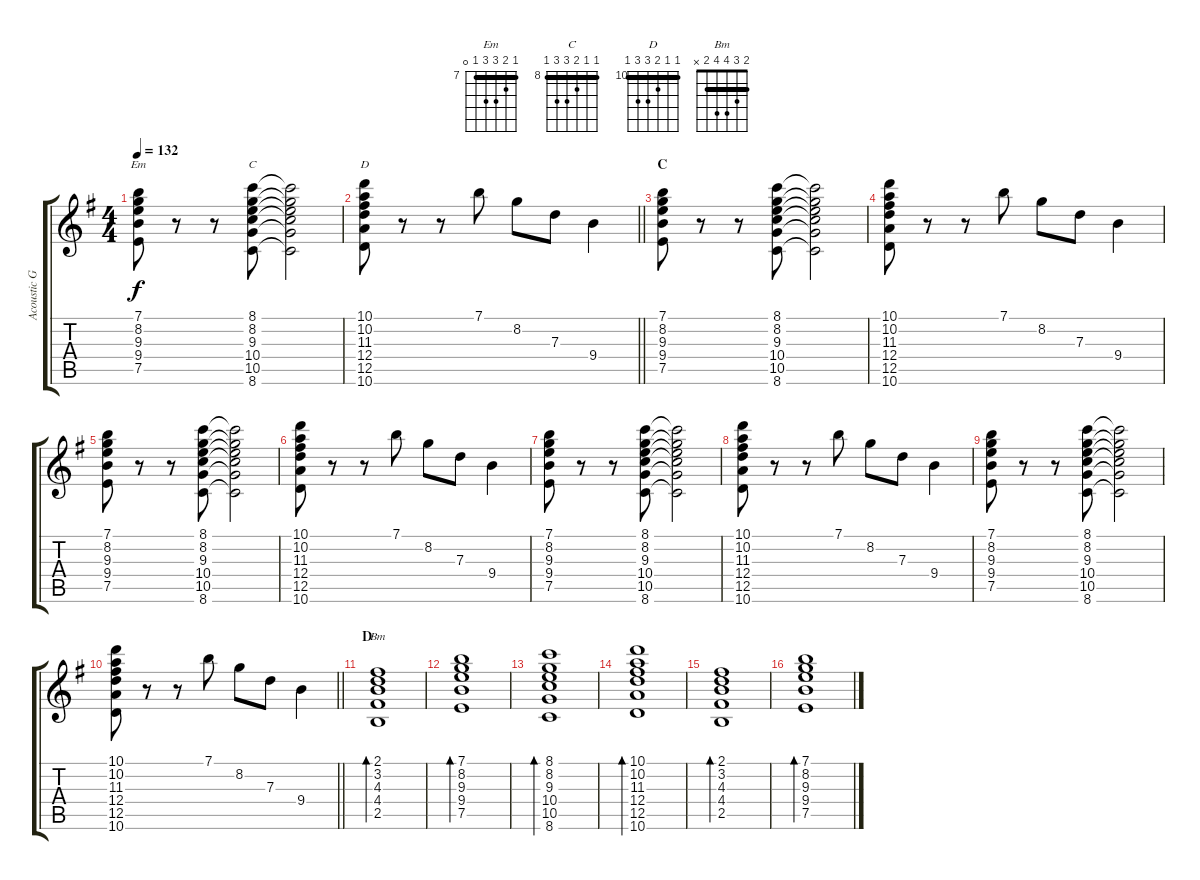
\track ("Acoustic Guitar 1" "Acoustic G") {instrument acousticguitarsteel}
\staff {score tabs}
\tuning (E4 B3 G3 D3 A2 E2) {hide}
\chord ("Em" 7 8 9 9 7 0) {firstfret 7 barre 7}
\chord ("C" 8 8 9 10 10 8) {firstfret 8 barre 8}
\chord ("D" 10 10 11 12 12 10) {firstfret 10 barre 10}
\chord ("Bm" 2 3 4 4 2 x) {barre 2}
\ts (4 4)
\tempo 132
\clef g2
\ks eminor
(7.1 8.2 9.3 9.4 7.5).8{ch "Em" dy f} r.8 r.8 (8.1 8.2 9.3 10.4 10.5 8.6).8{ch "C"} (8.1{t} 8.2{t} 9.3{t} 10.4{t} 10.5{t} 8.6{t}).2 |
\barLineRight lightlight
(10.1 10.2 11.3 12.4 12.5 10.6).8{ch "D"} r.8 r.8 7.1.8 8.2.8 7.3.8 9.4.4 |
\section ("" "C")
(7.1 8.2 9.3 9.4 7.5).8 r.8 r.8 (8.1 8.2 9.3 10.4 10.5 8.6).8 (8.1{t} 8.2{t} 9.3{t} 10.4{t} 10.5{t} 8.6{t}).2 |
(10.1 10.2 11.3 12.4 12.5 10.6).8 r.8 r.8 7.1.8 8.2.8 7.3.8 9.4.4 |
(7.1 8.2 9.3 9.4 7.5).8 r.8 r.8 (8.1 8.2 9.3 10.4 10.5 8.6).8 (8.1{t} 8.2{t} 9.3{t} 10.4{t} 10.5{t} 8.6{t}).2 |
(10.1 10.2 11.3 12.4 12.5 10.6).8 r.8 r.8 7.1.8 8.2.8 7.3.8 9.4.4 |
(7.1 8.2 9.3 9.4 7.5).8 r.8 r.8 (8.1 8.2 9.3 10.4 10.5 8.6).8 (8.1{t} 8.2{t} 9.3{t} 10.4{t} 10.5{t} 8.6{t}).2 |
(10.1 10.2 11.3 12.4 12.5 10.6).8 r.8 r.8 7.1.8 8.2.8 7.3.8 9.4.4 |
(7.1 8.2 9.3 9.4 7.5).8 r.8 r.8 (8.1 8.2 9.3 10.4 10.5 8.6).8 (8.1{t} 8.2{t} 9.3{t} 10.4{t} 10.5{t} 8.6{t}).2 |
\barLineRight lightlight
(10.1 10.2 11.3 12.4 12.5 10.6).8 r.8 r.8 7.1.8 8.2.8 7.3.8 9.4.4 |
\section ("" "D")
(2.1 3.2 4.3 4.4 2.5).1{bd 240 ch "Bm"} |
(7.1 8.2 9.3 9.4 7.5).1{bd 240} |
(8.1 8.2 9.3 10.4 10.5 8.6).1{bd 240} |
(10.1 10.2 11.3 12.4 12.5 10.6).1{bd 240} |
(2.1 3.2 4.3 4.4 2.5).1{bd 240} |
(7.1 8.2 9.3 9.4 7.5).1{bd 240}
